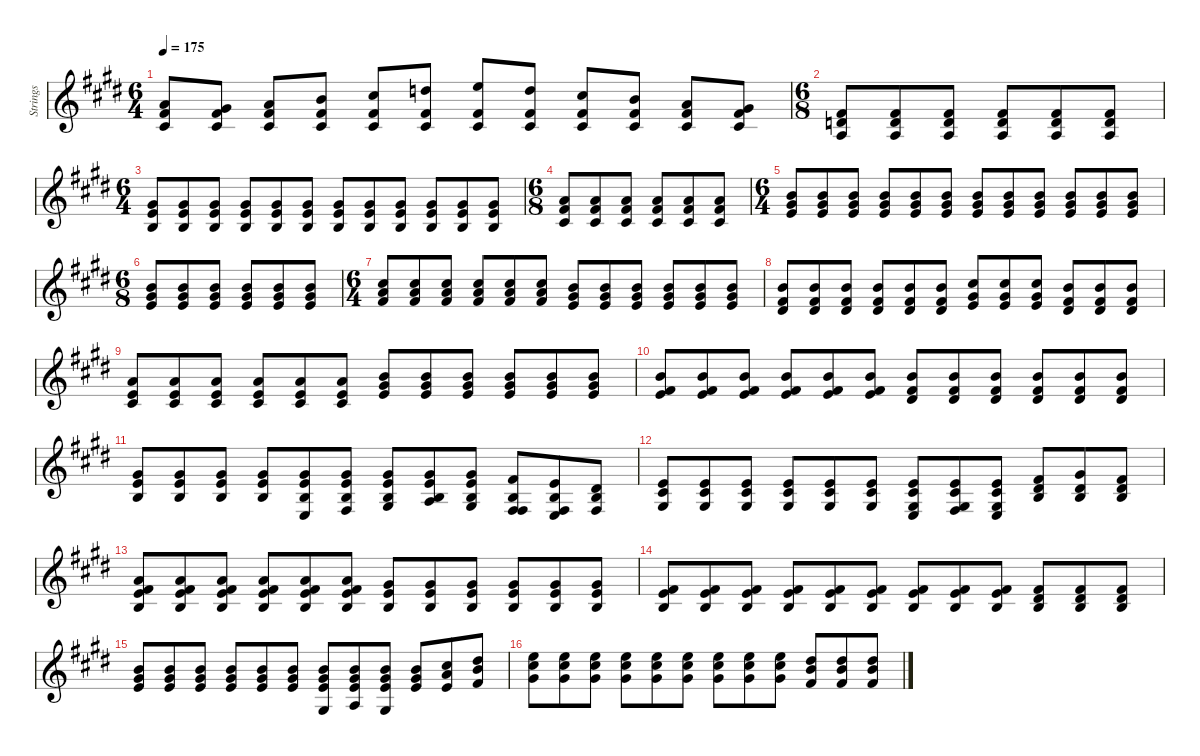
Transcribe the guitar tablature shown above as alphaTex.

\defaultSystemsLayout 4
\hideDynamics
\bracketExtendMode nobrackets
\firstSystemTrackNameMode fullname
\otherSystemsTrackNameMode fullname
\otherSystemsTrackNameOrientation horizontal
\track ("Strings" "vln.") {mute instrument stringensemble1}
\staff {score}
\tuning (E4 B3 G3 D3 A2 C2)
\ts (6 4)
\tempo 175
\clef g2
\ks e
(5.1{acc forcenatural} 7.2{acc #} 6.3{acc #}).8{dy mf beam Up} (9.2{acc #} 11.3{acc #} 11.4{acc #}).8{beam Up} (10.2{acc forcenatural} 11.3{acc #} 11.4{acc #}).8{beam Up} (12.2{acc forcenatural} 11.3{acc #} 11.4{acc #}).8{beam Up} (9.1{acc #} 11.3{acc #} 11.4{acc #}).8{beam Up} (10.1{acc forcenatural} 11.3{acc #} 11.4{acc #}).8{beam Up} (12.1{acc forcenatural} 11.3{acc #} 11.4{acc #}).8{beam Up} (10.1{acc forcenatural} 11.3{acc #} 11.4{acc #}).8{beam Up} (9.1{acc #} 11.3{acc #} 11.4{acc #}).8{beam Up} (7.1{acc forcenatural} 7.2{acc #} 6.3{acc #}).8{beam Up} (5.1{acc forcenatural} 7.2{acc #} 6.3{acc #}).8{beam Up} (4.1{acc #} 7.2{acc #} 6.3{acc #}).8{beam Up} |
\ts (6 8)
\beaming (8 3 3 3 3)
(7.2{acc #} 7.3{acc forcenatural} 7.4{acc forcenatural}).8{beam Up} (7.2{acc #} 7.3{acc forcenatural} 7.4{acc forcenatural}).8{beam Up} (7.2{acc #} 7.3{acc forcenatural} 7.4{acc forcenatural}).8{beam Up} (7.2{acc #} 7.3{acc forcenatural} 7.4{acc forcenatural}).8{beam Up} (7.2{acc #} 7.3{acc forcenatural} 7.4{acc forcenatural}).8{beam Up} (7.2{acc #} 7.3{acc forcenatural} 7.4{acc forcenatural}).8{beam Up} |
\ts (6 4)
\beaming (8 3 3 3 3)
(4.1{acc #} 5.2{acc forcenatural} 4.3{acc forcenatural}).8{beam Up} (4.1{acc #} 5.2{acc forcenatural} 4.3{acc forcenatural}).8{beam Up} (0.1{acc forcenatural} 9.2{acc #} 9.4{acc forcenatural}).8{beam Up} (9.2{acc #} 9.3{acc forcenatural} 9.4{acc forcenatural}).8{beam Up} (9.2{acc #} 9.3{acc forcenatural} 9.4{acc forcenatural}).8{beam Up} (9.2{acc #} 9.3{acc forcenatural} 9.4{acc forcenatural}).8{beam Up} (4.1{acc #} 5.2{acc forcenatural} 4.3{acc forcenatural}).8{beam Up} (4.1{acc #} 5.2{acc forcenatural} 4.3{acc forcenatural}).8{beam Up} (4.1{acc #} 5.2{acc forcenatural} 4.3{acc forcenatural}).8{beam Up} (4.1{acc #} 5.2{acc forcenatural} 4.3{acc forcenatural}).8{beam Up} (4.1{acc #} 5.2{acc forcenatural} 4.3{acc forcenatural}).8{beam Up} (0.1{acc forcenatural} 9.2{acc #} 9.4{acc forcenatural}).8{beam Up} |
\ts (6 8)
\beaming (8 3 3 3 3)
(5.1{acc forcenatural} 7.2{acc #} 6.3{acc #}).8{beam Up} (5.1{acc forcenatural} 7.2{acc #} 6.3{acc #}).8{beam Up} (10.2{acc forcenatural} 11.3{acc #} 11.4{acc #}).8{beam Up} (10.2{acc forcenatural} 11.3{acc #} 11.4{acc #}).8{beam Up} (10.2{acc forcenatural} 11.3{acc #} 11.4{acc #}).8{beam Up} (5.1{acc forcenatural} 7.2{acc #} 6.3{acc #}).8{beam Up} |
\ts (6 4)
\beaming (8 3 3 3 3)
(7.1{acc forcenatural} 9.2{acc #} 9.3{acc forcenatural}).8{beam Up} (7.1{acc forcenatural} 9.2{acc #} 9.3{acc forcenatural}).8{beam Up} (7.1{acc forcenatural} 9.2{acc #} 9.3{acc forcenatural}).8{beam Up} (7.1{acc forcenatural} 9.2{acc #} 9.3{acc forcenatural}).8{beam Up} (7.1{acc forcenatural} 9.2{acc #} 9.3{acc forcenatural}).8{beam Up} (7.1{acc forcenatural} 9.2{acc #} 9.3{acc forcenatural}).8{beam Up} (7.1{acc forcenatural} 9.2{acc #} 9.3{acc forcenatural}).8{beam Up} (7.1{acc forcenatural} 9.2{acc #} 9.3{acc forcenatural}).8{beam Up} (7.1{acc forcenatural} 9.2{acc #} 9.3{acc forcenatural}).8{beam Up} (7.1{acc forcenatural} 9.2{acc #} 9.3{acc forcenatural}).8{beam Up} (7.1{acc forcenatural} 9.2{acc #} 9.3{acc forcenatural}).8{beam Up} (7.1{acc forcenatural} 9.2{acc #} 9.3{acc forcenatural}).8{beam Up} |
\ts (6 8)
\beaming (8 3 3 3 3)
(7.1{acc forcenatural} 9.2{acc #} 9.3{acc forcenatural}).8{beam Up} (7.1{acc forcenatural} 9.2{acc #} 9.3{acc forcenatural}).8{beam Up} (7.1{acc forcenatural} 9.2{acc #} 9.3{acc forcenatural}).8{beam Up} (7.1{acc forcenatural} 9.2{acc #} 9.3{acc forcenatural}).8{beam Up} (7.1{acc forcenatural} 9.2{acc #} 9.3{acc forcenatural}).8{beam Up} (7.1{acc forcenatural} 9.2{acc #} 9.3{acc forcenatural}).8{beam Up} |
\ts (6 4)
\beaming (8 3 3 3 3)
(9.1{acc #} 10.2{acc forcenatural} 11.3{acc #}).8{beam Up} (9.1{acc #} 10.2{acc forcenatural} 11.3{acc #}).8{beam Up} (9.1{acc #} 10.2{acc forcenatural} 11.3{acc #}).8{beam Up} (9.1{acc #} 10.2{acc forcenatural} 11.3{acc #}).8{beam Up} (9.1{acc #} 10.2{acc forcenatural} 11.3{acc #}).8{beam Up} (9.1{acc #} 10.2{acc forcenatural} 11.3{acc #}).8{beam Up} (7.1{acc forcenatural} 9.2{acc #} 9.3{acc forcenatural}).8{beam Up} (7.1{acc forcenatural} 9.2{acc #} 9.3{acc forcenatural}).8{beam Up} (7.1{acc forcenatural} 9.2{acc #} 9.3{acc forcenatural}).8{beam Up} (7.1{acc forcenatural} 9.2{acc #} 9.3{acc forcenatural}).8{beam Up} (7.1{acc forcenatural} 9.2{acc #} 9.3{acc forcenatural}).8{beam Up} (7.1{acc forcenatural} 9.2{acc #} 9.3{acc forcenatural}).8{beam Up} |
(12.2{acc forcenatural} 11.3{acc #} 13.4{acc #}).8{beam Up} (12.2{acc forcenatural} 11.3{acc #} 13.4{acc #}).8{beam Up} (12.2{acc forcenatural} 11.3{acc #} 13.4{acc #}).8{beam Up} (12.2{acc forcenatural} 11.3{acc #} 13.4{acc #}).8{beam Up} (12.2{acc forcenatural} 11.3{acc #} 13.4{acc #}).8{beam Up} (12.2{acc forcenatural} 11.3{acc #} 13.4{acc #}).8{beam Up} (14.2{acc #} 13.3{acc #} 14.4{acc forcenatural}).8{beam Up} (14.2{acc #} 13.3{acc #} 14.4{acc forcenatural}).8{beam Up} (14.2{acc #} 13.3{acc #} 14.4{acc forcenatural}).8{beam Up} (12.2{acc forcenatural} 11.3{acc #} 13.4{acc #}).8{beam Up} (12.2{acc forcenatural} 11.3{acc #} 13.4{acc #}).8{beam Up} (12.2{acc forcenatural} 11.3{acc #} 13.4{acc #}).8{beam Up} |
(10.2{acc forcenatural} 9.3{acc forcenatural} 11.4{acc #}).8{beam Up} (10.2{acc forcenatural} 9.3{acc forcenatural} 11.4{acc #}).8{beam Up} (10.2{acc forcenatural} 9.3{acc forcenatural} 11.4{acc #}).8{beam Up} (10.2{acc forcenatural} 9.3{acc forcenatural} 11.4{acc #}).8{beam Up} (5.1{acc forcenatural} 5.2{acc forcenatural} 6.3{acc #}).8{beam Up} (5.1{acc forcenatural} 5.2{acc forcenatural} 6.3{acc #}).8{beam Up} (7.1{acc forcenatural} 9.2{acc #} 9.3{acc forcenatural}).8{beam Up} (7.1{acc forcenatural} 9.2{acc #} 9.3{acc forcenatural}).8{beam Up} (7.1{acc forcenatural} 9.2{acc #} 9.3{acc forcenatural}).8{beam Up} (7.1{acc forcenatural} 9.2{acc #} 9.3{acc forcenatural}).8{beam Up} (7.1{acc forcenatural} 9.2{acc #} 9.3{acc forcenatural}).8{beam Up} (7.1{acc forcenatural} 9.2{acc #} 9.3{acc forcenatural}).8{beam Up} |
(7.1{acc forcenatural} 7.2{acc #} 9.3{acc forcenatural}).8{beam Up} (7.1{acc forcenatural} 7.2{acc #} 9.3{acc forcenatural}).8{beam Up} (7.1{acc forcenatural} 7.2{acc #} 9.3{acc forcenatural}).8{beam Up} (7.1{acc forcenatural} 7.2{acc #} 9.3{acc forcenatural}).8{beam Up} (7.1{acc forcenatural} 7.2{acc #} 9.3{acc forcenatural}).8{beam Up} (7.1{acc forcenatural} 7.2{acc #} 9.3{acc forcenatural}).8{beam Up} (7.1{acc forcenatural} 7.2{acc #} 8.3{acc #}).8{beam Up} (7.1{acc forcenatural} 7.2{acc #} 8.3{acc #}).8{beam Up} (7.1{acc forcenatural} 7.2{acc #} 8.3{acc #}).8{beam Up} (12.2{acc forcenatural} 11.3{acc #} 13.4{acc #}).8{beam Up} (12.2{acc forcenatural} 11.3{acc #} 13.4{acc #}).8{beam Up} (7.1{acc forcenatural} 7.2{acc #} 8.3{acc #}).8{beam Up} |
(4.1{acc #} 5.2{acc forcenatural} 4.3{acc forcenatural}).8{beam Up} (4.1{acc #} 5.2{acc forcenatural} 4.3{acc forcenatural}).8{beam Up} (4.1{acc #} 5.2{acc forcenatural} 4.3{acc forcenatural}).8{beam Up} (4.1{acc #} 5.2{acc forcenatural} 4.3{acc forcenatural}).8{beam Up} (4.1{acc #} 5.2{acc forcenatural} 4.3{acc forcenatural} 2.4{acc forcenatural}).8{beam Up} (4.1{acc #} 5.2{acc forcenatural} 4.3{acc forcenatural} 4.4{acc #}).8{beam Up} (0.1{acc forcenatural} 9.2{acc #} 9.4{acc forcenatural} 11.5{acc #}).8{beam Up} (4.1{acc #} 5.2{acc forcenatural} 4.3{acc forcenatural} 7.4{acc forcenatural}).8{beam Up} (0.1{acc forcenatural} 9.2{acc #} 9.4{acc forcenatural} 11.5{acc #}).8{beam Up} (7.2{acc #} 4.3{acc forcenatural} 4.4{acc #} 9.5{acc #}).8{beam Up} (0.1{acc forcenatural} 0.2{acc forcenatural} 4.4{acc #} 7.5{acc forcenatural}).8{beam Up} (4.2{acc #} 4.3{acc forcenatural} 4.4{acc #}).8{beam Up} |
(5.2{acc forcenatural} 6.3{acc #} 6.4{acc #}).8{beam Up} (0.1{acc forcenatural} 6.3{acc #} 6.4{acc #}).8{beam Up} (0.1{acc forcenatural} 6.3{acc #} 6.4{acc #}).8{beam Up} (0.1{acc forcenatural} 2.2{acc #} 1.3{acc #}).8{beam Up} (0.1{acc forcenatural} 6.3{acc #} 6.4{acc #}).8{beam Up} (0.1{acc forcenatural} 6.3{acc #} 6.4{acc #}).8{beam Up} (0.1{acc forcenatural} 6.3{acc #} 6.4{acc #} 7.5{acc forcenatural}).8{beam Up} (0.1{acc forcenatural} 6.3{acc #} 6.4{acc #} 9.5{acc #}).8{beam Up} (0.1{acc forcenatural} 6.3{acc #} 6.4{acc #} 7.5{acc forcenatural}).8{beam Up} (7.2{acc #} 8.3{acc #} 9.4{acc forcenatural}).8{beam Up} (4.1{acc #} 4.2{acc #} 4.3{acc forcenatural}).8{beam Up} (2.1{acc #} 4.2{acc #} 4.3{acc forcenatural}).8{beam Up} |
(0.1{acc forcenatural} 10.2{acc forcenatural} 11.3{acc #} 9.4{acc forcenatural}).8{beam Up} (0.1{acc forcenatural} 10.2{acc forcenatural} 11.3{acc #} 9.4{acc forcenatural}).8{beam Up} (0.1{acc forcenatural} 10.2{acc forcenatural} 11.3{acc #} 9.4{acc forcenatural}).8{beam Up} (0.1{acc forcenatural} 10.2{acc forcenatural} 11.3{acc #} 9.4{acc forcenatural}).8{beam Up} (0.1{acc forcenatural} 10.2{acc forcenatural} 11.3{acc #} 9.4{acc forcenatural}).8{beam Up} (0.1{acc forcenatural} 0.2{acc forcenatural} 14.3{acc forcenatural} 16.4{acc #}).8{beam Up} (0.1{acc forcenatural} 9.2{acc #} 9.4{acc forcenatural}).8{beam Up} (9.2{acc #} 9.3{acc forcenatural} 9.4{acc forcenatural}).8{beam Up} (9.2{acc #} 9.3{acc forcenatural} 9.4{acc forcenatural}).8{beam Up} (9.2{acc #} 9.3{acc forcenatural} 9.4{acc forcenatural}).8{beam Up} (9.2{acc #} 9.3{acc forcenatural} 9.4{acc forcenatural}).8{beam Up} (9.2{acc #} 9.3{acc forcenatural} 9.4{acc forcenatural}).8{beam Up} |
(7.2{acc #} 9.3{acc forcenatural} 9.4{acc forcenatural}).8{beam Up} (7.2{acc #} 9.3{acc forcenatural} 9.4{acc forcenatural}).8{beam Up} (7.2{acc #} 9.3{acc forcenatural} 9.4{acc forcenatural}).8{beam Up} (7.2{acc #} 9.3{acc forcenatural} 9.4{acc forcenatural}).8{beam Up} (7.2{acc #} 9.3{acc forcenatural} 9.4{acc forcenatural}).8{beam Up} (7.2{acc #} 9.3{acc forcenatural} 9.4{acc forcenatural}).8{beam Up} (0.1{acc forcenatural} 0.2{acc forcenatural} 11.3{acc #}).8{beam Up} (0.1{acc forcenatural} 0.2{acc forcenatural} 11.3{acc #}).8{beam Up} (0.1{acc forcenatural} 0.2{acc forcenatural} 11.3{acc #}).8{beam Up} (7.2{acc #} 8.3{acc #} 9.4{acc forcenatural}).8{beam Up} (7.2{acc #} 8.3{acc #} 9.4{acc forcenatural}).8{beam Up} (7.2{acc #} 8.3{acc #} 9.4{acc forcenatural}).8{beam Up} |
(7.1{acc forcenatural} 9.2{acc #} 9.3{acc forcenatural}).8{beam Up} (7.1{acc forcenatural} 9.2{acc #} 9.3{acc forcenatural}).8{beam Up} (7.1{acc forcenatural} 9.2{acc #} 9.3{acc forcenatural}).8{beam Up} (7.1{acc forcenatural} 9.2{acc #} 9.3{acc forcenatural}).8{beam Up} (7.1{acc forcenatural} 9.2{acc #} 9.3{acc forcenatural}).8{beam Up} (7.1{acc forcenatural} 9.2{acc #} 9.3{acc forcenatural}).8{beam Up} (7.1{acc forcenatural} 9.2{acc #} 9.3{acc forcenatural} 6.4{acc #}).8{beam Up} (7.1{acc forcenatural} 9.2{acc #} 9.3{acc forcenatural} 7.4{acc forcenatural}).8{beam Up} (7.1{acc forcenatural} 9.2{acc #} 9.3{acc forcenatural} 6.4{acc #}).8{beam Up} (7.1{acc forcenatural} 9.2{acc #} 9.3{acc forcenatural}).8{beam Up} (9.1{acc #} 10.2{acc forcenatural} 9.3{acc forcenatural}).8{beam Up} (16.2{acc #} 16.3{acc forcenatural} 16.4{acc #}).8{beam Up} |
(12.1{acc forcenatural} 14.2{acc #} 13.3{acc #}).8{beam Down} (12.1{acc forcenatural} 14.2{acc #} 13.3{acc #}).8{beam Down} (12.1{acc forcenatural} 14.2{acc #} 13.3{acc #}).8{beam Down} (12.1{acc forcenatural} 14.2{acc #} 13.3{acc #}).8{beam Down} (12.1{acc forcenatural} 14.2{acc #} 13.3{acc #}).8{beam Down} (12.1{acc forcenatural} 14.2{acc #} 13.3{acc #}).8{beam Down} (12.1{acc forcenatural} 14.2{acc #} 13.3{acc #}).8{beam Down} (12.1{acc forcenatural} 14.2{acc #} 13.3{acc #}).8{beam Down} (12.1{acc forcenatural} 14.2{acc #} 13.3{acc #}).8{beam Down} (16.2{acc #} 16.3{acc forcenatural} 16.4{acc #}).8{beam Up} (11.1{acc #} 12.2{acc forcenatural} 11.3{acc #}).8{beam Up} (11.1{acc #} 12.2{acc forcenatural} 11.3{acc #}).8{beam Up}
